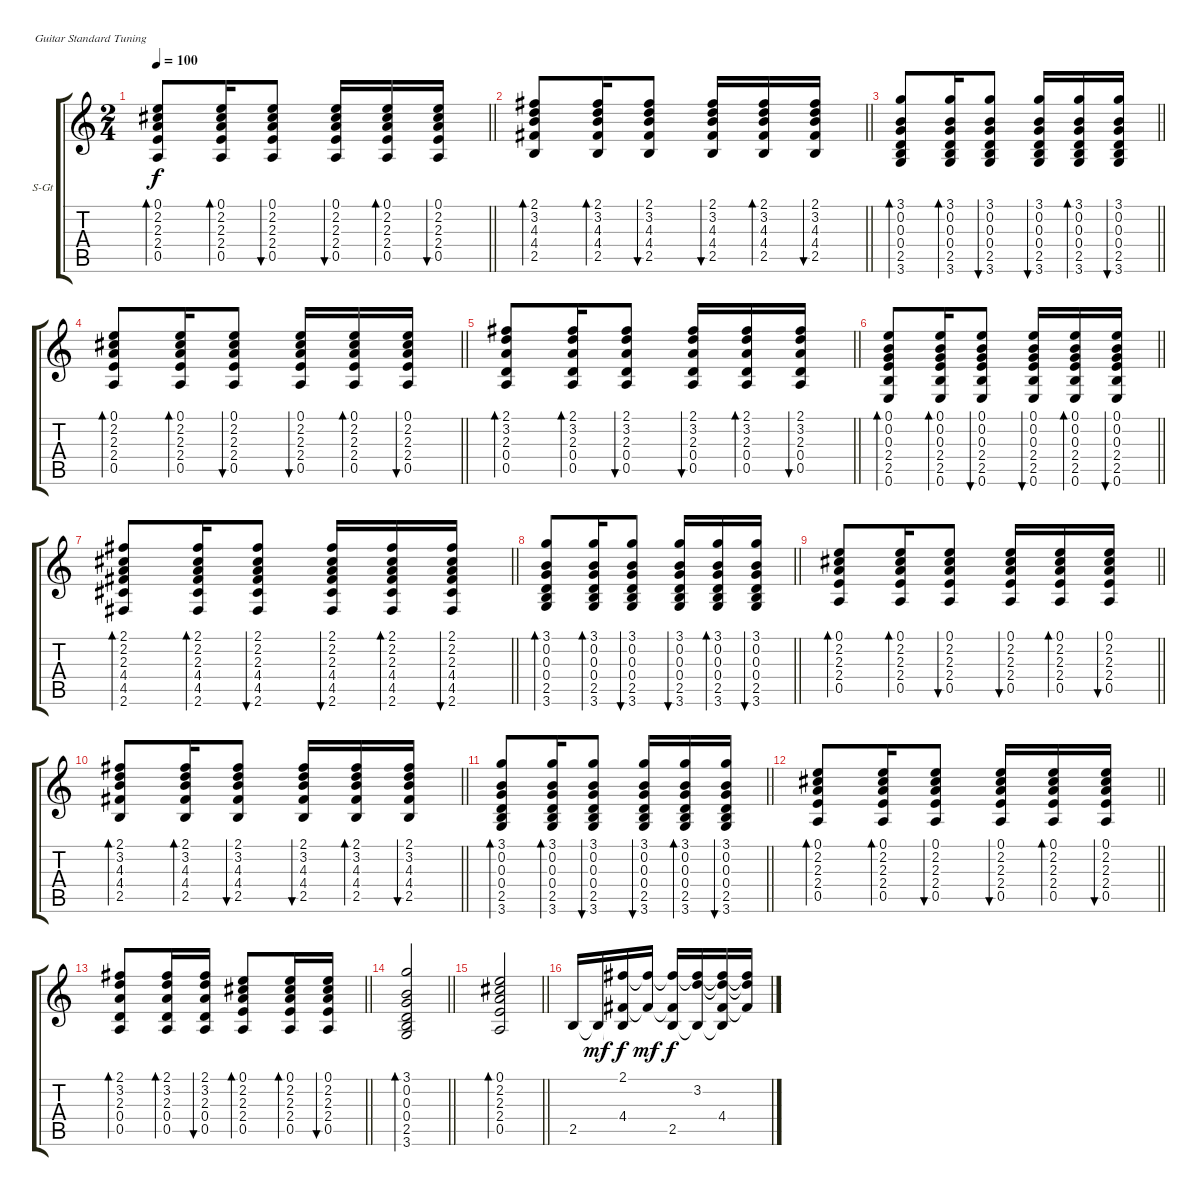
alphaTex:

\bracketExtendMode groupsimilarinstruments
\firstSystemTrackNameOrientation horizontal
\otherSystemsTrackNameOrientation horizontal
\track ("Äîðîæêà 1" "S-Gt") {instrument acousticguitarsteel}
\staff {score tabs}
\tuning (E4 B3 G3 D3 A2 E2)
\ts (2 4)
\tempo 100
\clef g2
\barLineRight lightlight
\ks c
(0.1 2.2 2.3 2.4 0.5).8{bd 60 dy f} (0.1 2.2 2.3 2.4 0.5).16{bd 60} (0.1 2.2 2.3 2.4 0.5).8{bu 60} (0.1 2.2 2.3 2.4 0.5).16{bu 60} (0.1 2.2 2.3 2.4 0.5).16{bd 60} (0.1 2.2 2.3 2.4 0.5).16{bu 60} |
\barLineRight lightlight
(2.1 3.2 4.3 4.4 2.5).8{bd 60} (2.1 3.2 4.3 4.4 2.5).16{bd 60} (2.1 3.2 4.3 4.4 2.5).8{bu 60} (2.1 3.2 4.3 4.4 2.5).16{bu 60} (2.1 3.2 4.3 4.4 2.5).16{bd 60} (2.1 3.2 4.3 4.4 2.5).16{bu 60} |
\barLineRight lightlight
(3.1 0.2 0.3 0.4 2.5 3.6).8{bd 60} (3.1 0.2 0.3 0.4 2.5 3.6).16{bd 60} (3.1 0.2 0.3 0.4 2.5 3.6).8{bu 60} (3.1 0.2 0.3 0.4 2.5 3.6).16{bu 60} (3.1 0.2 0.3 0.4 2.5 3.6).16{bd 60} (3.1 0.2 0.3 0.4 2.5 3.6).16{bu 60} |
\barLineRight lightlight
(0.1 2.2 2.3 2.4 0.5).8{bd 60} (0.1 2.2 2.3 2.4 0.5).16{bd 60} (0.1 2.2 2.3 2.4 0.5).8{bu 60} (0.1 2.2 2.3 2.4 0.5).16{bu 60} (0.1 2.2 2.3 2.4 0.5).16{bd 60} (0.1 2.2 2.3 2.4 0.5).16{bu 60} |
\barLineRight lightlight
(2.1 3.2 2.3 0.4 0.5).8{bd 60} (2.1 3.2 2.3 0.4 0.5).16{bd 60} (2.1 3.2 2.3 0.4 0.5).8{bu 60} (2.1 3.2 2.3 0.4 0.5).16{bu 60} (2.1 3.2 2.3 0.4 0.5).16{bd 60} (2.1 3.2 2.3 0.4 0.5).16{bu 60} |
\barLineRight lightlight
(0.1 0.2 0.3 2.4 2.5 0.6).8{bd 60} (0.1 0.2 0.3 2.4 2.5 0.6).16{bd 60} (0.1 0.2 0.3 2.4 2.5 0.6).8{bu 60} (0.1 0.2 0.3 2.4 2.5 0.6).16{bu 60} (0.1 0.2 0.3 2.4 2.5 0.6).16{bd 60} (0.1 0.2 0.3 2.4 2.5 0.6).16{bu 60} |
\barLineRight lightlight
(2.1 2.2 2.3 4.4 4.5 2.6).8{bd 60} (2.1 2.2 2.3 4.4 4.5 2.6).16{bd 60} (2.1 2.2 2.3 4.4 4.5 2.6).8{bu 60} (2.1 2.2 2.3 4.4 4.5 2.6).16{bu 60} (2.1 2.2 2.3 4.4 4.5 2.6).16{bd 60} (2.1 2.2 2.3 4.4 4.5 2.6).16{bu 60} |
\barLineRight lightlight
(3.1 0.2 0.3 0.4 2.5 3.6).8{bd 60} (3.1 0.2 0.3 0.4 2.5 3.6).16{bd 60} (3.1 0.2 0.3 0.4 2.5 3.6).8{bu 60} (3.1 0.2 0.3 0.4 2.5 3.6).16{bu 60} (3.1 0.2 0.3 0.4 2.5 3.6).16{bd 60} (3.1 0.2 0.3 0.4 2.5 3.6).16{bu 60} |
\barLineRight lightlight
(0.1 2.2 2.3 2.4 0.5).8{bd 60} (0.1 2.2 2.3 2.4 0.5).16{bd 60} (0.1 2.2 2.3 2.4 0.5).8{bu 60} (0.1 2.2 2.3 2.4 0.5).16{bu 60} (0.1 2.2 2.3 2.4 0.5).16{bd 60} (0.1 2.2 2.3 2.4 0.5).16{bu 60} |
\barLineRight lightlight
(2.1 3.2 4.3 4.4 2.5).8{bd 60} (2.1 3.2 4.3 4.4 2.5).16{bd 60} (2.1 3.2 4.3 4.4 2.5).8{bu 60} (2.1 3.2 4.3 4.4 2.5).16{bu 60} (2.1 3.2 4.3 4.4 2.5).16{bd 60} (2.1 3.2 4.3 4.4 2.5).16{bu 60} |
\barLineRight lightlight
(3.1 0.2 0.3 0.4 2.5 3.6).8{bd 60} (3.1 0.2 0.3 0.4 2.5 3.6).16{bd 60} (3.1 0.2 0.3 0.4 2.5 3.6).8{bu 60} (3.1 0.2 0.3 0.4 2.5 3.6).16{bu 60} (3.1 0.2 0.3 0.4 2.5 3.6).16{bd 60} (3.1 0.2 0.3 0.4 2.5 3.6).16{bu 60} |
\barLineRight lightlight
(0.1 2.2 2.3 2.4 0.5).8{bd 60} (0.1 2.2 2.3 2.4 0.5).16{bd 60} (0.1 2.2 2.3 2.4 0.5).8{bu 60} (0.1 2.2 2.3 2.4 0.5).16{bu 60} (0.1 2.2 2.3 2.4 0.5).16{bd 60} (0.1 2.2 2.3 2.4 0.5).16{bu 60} |
\barLineRight lightlight
(2.1 3.2 2.3 0.4 0.5).8{bd 60} (2.1 3.2 2.3 0.4 0.5).16{bd 60} (2.1 3.2 2.3 0.4 0.5).16{bu 60} (0.1 2.2 2.3 2.4 0.5).8{bd 60} (0.1 2.2 2.3 2.4 0.5).16{bd 60} (0.1 2.2 2.3 2.4 0.5).16{bu 60} |
\barLineRight lightlight
(3.1 0.2 0.3 0.4 2.5 3.6).2{bd 60} |
\barLineRight lightlight
(0.1 2.2 2.3 2.4 0.5).2{bd 60} |
2.5.16 2.5{t}.16{dy mf} (2.1 4.4 2.5{t}).16{dy f} (4.4{t} 2.1{t}).16{dy mf} (4.4{t} 2.5 2.1{t}).16{dy f} (3.2 2.5{t} 2.1{t}).16 (4.4 2.5{t} 2.1{t} 3.2{t}).16 (2.1{t} 3.2{t} 4.4{t}).16
